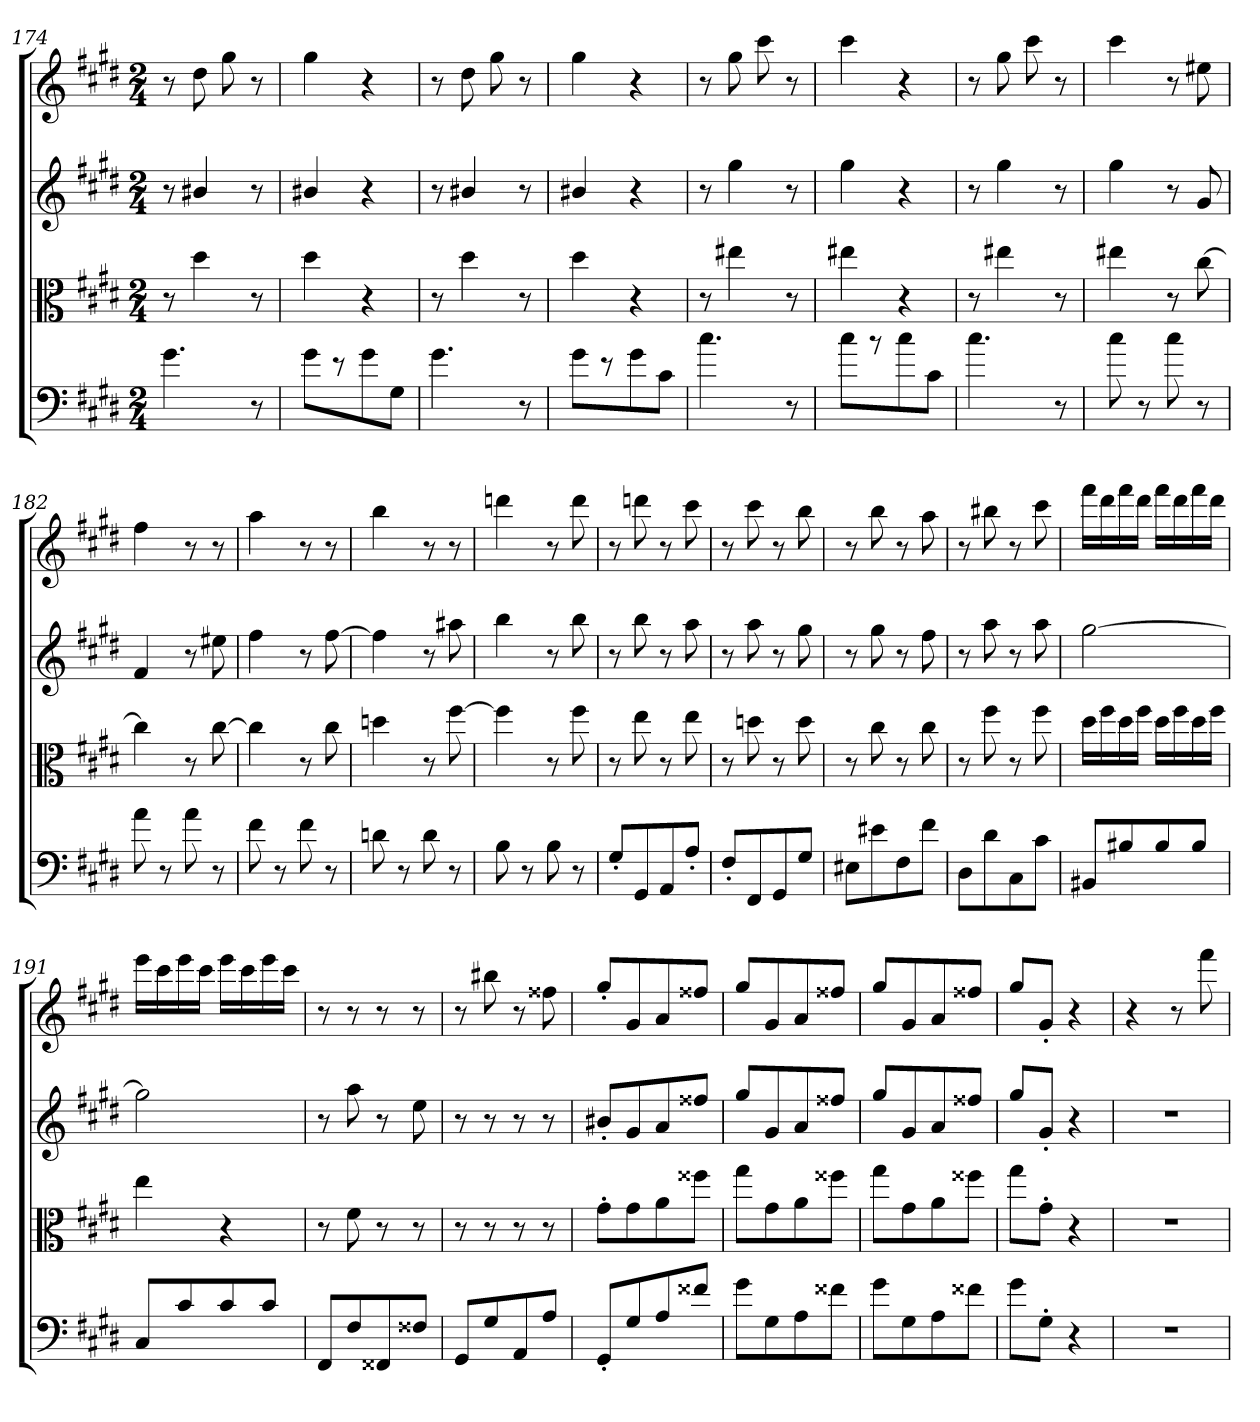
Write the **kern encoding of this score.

**kern	**kern	**kern	**kern
*part4	*part3	*part2	*part1
*staff4	*staff3	*staff2	*staff1
*clefF4	*clefC3	*clefG2	*clefG2
*k[f#c#g#d#]	*k[f#c#g#d#]	*k[f#c#g#d#]	*k[f#c#g#d#]
*c#:	*c#:	*c#:	*c#:
*M2/4	*M2/4	*M2/4	*M2/4
=174	=174	=174	=174
4.g#\	8r	8r	8r
.	4dd#\	4b#X/	8dd#\
.	.	.	8gg#\
8r	8r	8r	8r
=175	=175	=175	=175
8g#\L	4dd#\	4b#X/	4gg#\
8r	.	.	.
8g#\	4r	4r	4r
8G#\J	.	.	.
=176	=176	=176	=176
4.g#\	8r	8r	8r
.	4dd#\	4b#X/	8dd#\
.	.	.	8gg#\
8r	8r	8r	8r
=177	=177	=177	=177
8g#\L	4dd#\	4b#X/	4gg#\
8r	.	.	.
8g#\	4r	4r	4r
8c#\J	.	.	.
=178	=178	=178	=178
4.cc#\	8r	8r	8r
.	4ee#X\	4gg#\	8gg#\
.	.	.	8ccc#\
8r	8r	8r	8r
=179	=179	=179	=179
8cc#\L	4ee#X\	4gg#\	4ccc#\
8r	.	.	.
8cc#\	4r	4r	4r
8c#\J	.	.	.
=180	=180	=180	=180
4.cc#\	8r	8r	8r
.	4ee#X\	4gg#\	8gg#\
.	.	.	8ccc#\
8r	8r	8r	8r
=181	=181	=181	=181
8cc#\	4ee#X\	4gg#\	4ccc#\
8r	.	.	.
8cc#\	8r	8r	8r
8r	[8cc#\	8g#/	8ee#X\
=182	=182	=182	=182
8a\	4cc#\]	4f#/	4ff#\
8r	.	.	.
8a\	8r	8r	8r
8r	[8cc#\	8ee#X\	8r
=183	=183	=183	=183
8f#\	4cc#\]	4ff#\	4aa\
8r	.	.	.
8f#\	8r	8r	8r
8r	8cc#\	[8ff#\	8r
=184	=184	=184	=184
8dn\	4ddn\	4ff#\]	4bb\
8r	.	.	.
8d\	8r	8r	8r
8r	[8ff#\	8aa#X\	8r
=185	=185	=185	=185
8B\	4ff#\]	4bb\	4dddn\
8r	.	.	.
8B\	8r	8r	8r
8r	8ff#\	8bb\	8ddd\
=186	=186	=186	=186
8G#'/L	8r	8r	8r
8GG#/	8ee\	8bb\	8dddn\
8AA/	8r	8r	8r
8A'/J	8ee\	8aa\	8ccc#\
=187	=187	=187	=187
8F#'/L	8r	8r	8r
8FF#/	8ddn\	8aa\	8ccc#\
8GG#/	8r	8r	8r
8G#/J	8dd\	8gg#\	8bb\
=188	=188	=188	=188
8E#X\L	8r	8r	8r
8e#X\	8cc#\	8gg#\	8bb\
8F#\	8r	8r	8r
8f#\J	8cc#\	8ff#\	8aa\
=189	=189	=189	=189
8D#\L	8r	8r	8r
8d#\	8ff#\	8aa\	8bb#X\
8C#\	8r	8r	8r
8c#\J	8ff#\	8aa\	8ccc#\
=190	=190	=190	=190
8BB#X/L	16dd#\LL	[2gg#\	16fff#\LL
.	16ff#\	.	16ddd#\
8B#X/	16dd#\	.	16fff#\
.	16ff#\JJ	.	16ddd#\JJ
8B#/	16dd#\LL	.	16fff#\LL
.	16ff#\	.	16ddd#\
8B#/J	16dd#\	.	16fff#\
.	16ff#\JJ	.	16ddd#\JJ
=191	=191	=191	=191
8C#/L	4ee\	2gg#\]	16eee\LL
.	.	.	16ccc#\
8c#/	.	.	16eee\
.	.	.	16ccc#\JJ
8c#/	4r	.	16eee\LL
.	.	.	16ccc#\
8c#/J	.	.	16eee\
.	.	.	16ccc#\JJ
=192	=192	=192	=192
8FF#/L	8r	8r	8r
8F#/	8f#\	8aa\	8r
8FF##X/	8r	8r	8r
8F##X/J	8r	8ee\	8r
=193	=193	=193	=193
8GG#/L	8r	8r	8r
8G#/	8r	8r	8bb#X\
8AA/	8r	8r	8r
8A/J	8r	8r	8ff##X\
=194	=194	=194	=194
8GG#'/L	8g#'\L	8b#X'/L	8gg#'/L
8G#/	8g#\	8g#/	8g#/
8A/	8a\	8a/	8a/
8f##X/J	8ff##X\J	8ff##X/J	8ff##X/J
=195	=195	=195	=195
8g#\L	8gg#\L	8gg#/L	8gg#/L
8G#\	8g#\	8g#/	8g#/
8A\	8a\	8a/	8a/
8f##X\J	8ff##X\J	8ff##X/J	8ff##X/J
=196	=196	=196	=196
8g#\L	8gg#\L	8gg#/L	8gg#/L
8G#\	8g#\	8g#/	8g#/
8A\	8a\	8a/	8a/
8f##X\J	8ff##X\J	8ff##X/J	8ff##X/J
=197	=197	=197	=197
8g#\L	8gg#\L	8gg#/L	8gg#/L
8G#'\J	8g#'\J	8g#'/J	8g#'/J
4r	4r	4r	4r
=198	=198	=198	=198
2r	2r	2r	4r
.	.	.	8r
.	.	.	8fff#\
=	=	=	=
*-	*-	*-	*-
